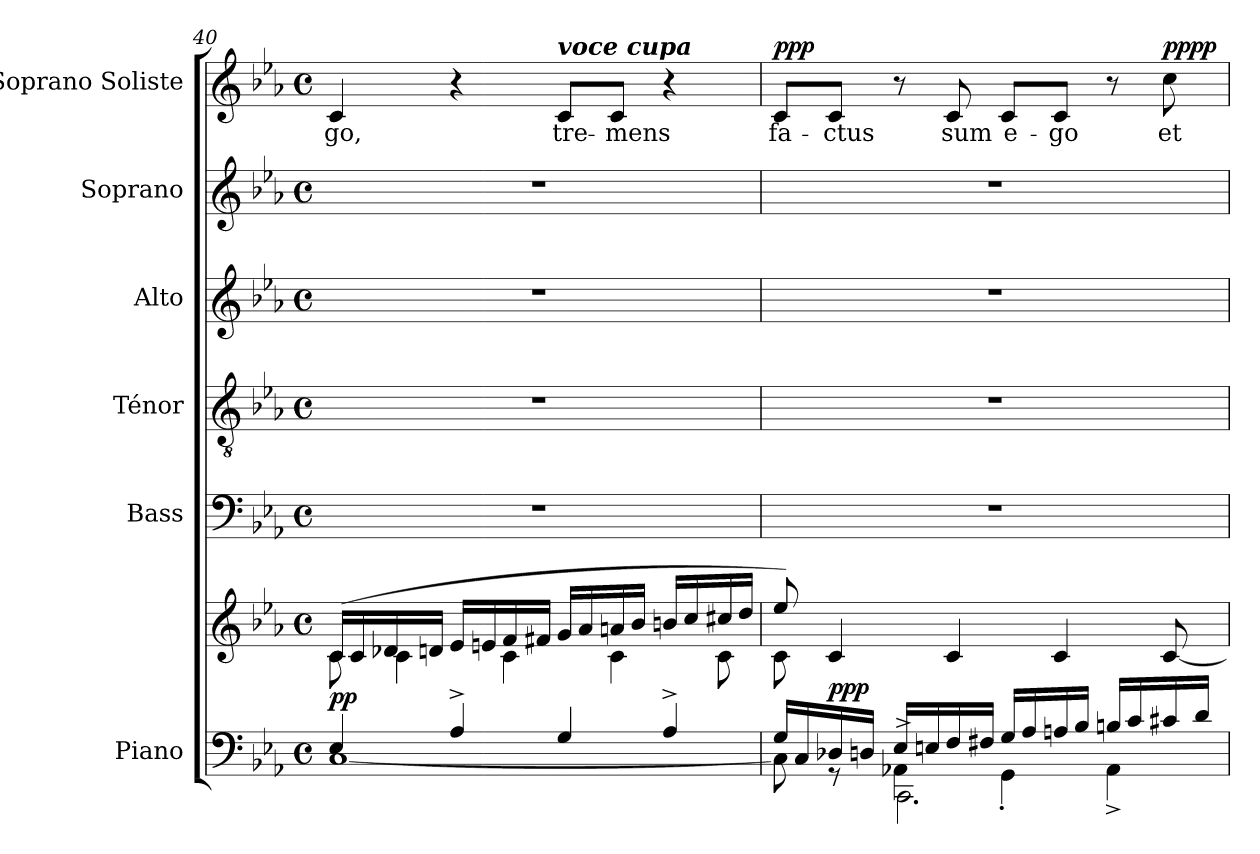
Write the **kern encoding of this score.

**kern	**kern	**dynam	**kern	**kern	**kern	**kern	**kern	**text	**dynam
*part6	*part6	*part6	*part5	*part4	*part3	*part2	*part1	*part1	*part1
*staff7	*staff6	*staff6/7	*staff5	*staff4	*staff3	*staff2	*staff1	*staff1	*staff1
*I"Piano	*	*	*I"Bass	*I"Ténor	*I"Alto	*I"Soprano	*I"Soprano Soliste	*	*
*I'Pno.	*	*	*I'B.	*I'T.	*I'A.	*I'S.	*	*	*
*clefF4	*clefG2	*	*clefF4	*clefGv2	*clefG2	*clefG2	*clefG2	*	*
*k[b-e-a-]	*k[b-e-a-]	*	*k[b-e-a-]	*k[b-e-a-]	*k[b-e-a-]	*k[b-e-a-]	*k[b-e-a-]	*	*
*M4/4	*M4/4	*	*M4/4	*M4/4	*M4/4	*M4/4	*M4/4	*	*
*met(c)	*met(c)	*	*met(c)	*met(c)	*met(c)	*met(c)	*met(c)	*	*
=40	=40	=40	=40	=40	=40	=40	=40	=40	=40
*^	*^	*	*	*	*	*	*	*	*
!	!	!	!	!LO:DY:a=2	!	!	!	!	!	!	!
4E-/	[1C	(16c/LL	8c\	pp	1r	1r	1r	1r	4c/	-go,	.
.	.	16c/	.	.	.	.	.	.	.	.	.
.	.	16d-X/	4c\	.	.	.	.	.	.	.	.
.	.	16dn/JJ	.	.	.	.	.	.	.	.	.
4A-^/	.	16e-/LL	.	.	.	.	.	.	4r	.	.
.	.	16en/	.	.	.	.	.	.	.	.	.
.	.	16f/	4c\	.	.	.	.	.	.	.	.
.	.	16f#X/JJ	.	.	.	.	.	.	.	.	.
!	!	!	!	!	!	!	!	!	!LO:TX:a:Bi:t=voce cupa	!	!
4G/	.	16g/LL	.	.	.	.	.	.	8c/L	tre-	.
.	.	16a-/	.	.	.	.	.	.	.	.	.
.	.	16an/	4c\	.	.	.	.	.	8c/J	-mens	.
.	.	16b-/JJ	.	.	.	.	.	.	.	.	.
4A-^/	.	16bn/LL	.	.	.	.	.	.	4r	.	.
.	.	16cc/	.	.	.	.	.	.	.	.	.
.	.	16cc#X/	8c\	.	.	.	.	.	.	.	.
.	.	16dd/JJ	.	.	.	.	.	.	.	.	.
!!LO:LB:g=z
=41	=41	=41	=41	=41	=41	=41	=41	=41	=41	=41	=41
*	*^	*	*	*	*	*	*	*	*	*	*
!	!	!	!	!	!	!	!	!	!	!	!	!LO:DY:a
16G/LL	8C\]	4ryy	8ee-/)	8c:\	.	1r	1r	1r	1r	8c/L	fa-	ppp
16C/	.	.	.	.	.	.	.	.	.	.	.	.
!	!	!	!	!	!LO:DY:a=2	!	!	!	!	!	!	!
16D-X/	8r	.	4c/	2..ryy	ppp	.	.	.	.	8c/J	-ctus	.
16Dn/JJ	.	.	.	.	.	.	.	.	.	.	.	.
16E-/LL	4AA-X\	2.CC^\	.	.	.	.	.	.	.	8r	.	.
16En/	.	.	.	.	.	.	.	.	.	.	.	.
16F/	.	.	4c/	.	.	.	.	.	.	8c/	sum	.
16F#X/JJ	.	.	.	.	.	.	.	.	.	.	.	.
16G/LL	4GG'\	.	.	.	.	.	.	.	.	8c/L	e-	.
16A-/	.	.	.	.	.	.	.	.	.	.	.	.
16An/	.	.	4c/	.	.	.	.	.	.	8c/J	-go	.
16B-/JJ	.	.	.	.	.	.	.	.	.	.	.	.
16Bn/LL	4AA-^\	.	.	.	.	.	.	.	.	8r	.	.
16c/	.	.	.	.	.	.	.	.	.	.	.	.
!	!	!	!	!	!	!	!	!	!	!	!	!LO:DY:a
16c#X/	.	.	[8c/	.	.	.	.	.	.	8cc\	et	pppp
16d/JJ	.	.	.	.	.	.	.	.	.	.	.	.
*v	*v	*v	*	*	*	*	*	*	*	*	*	*
*	*v	*v	*	*	*	*	*	*	*	*
=	=	=	=	=	=	=	=	=	=
*-	*-	*-	*-	*-	*-	*-	*-	*-	*-
